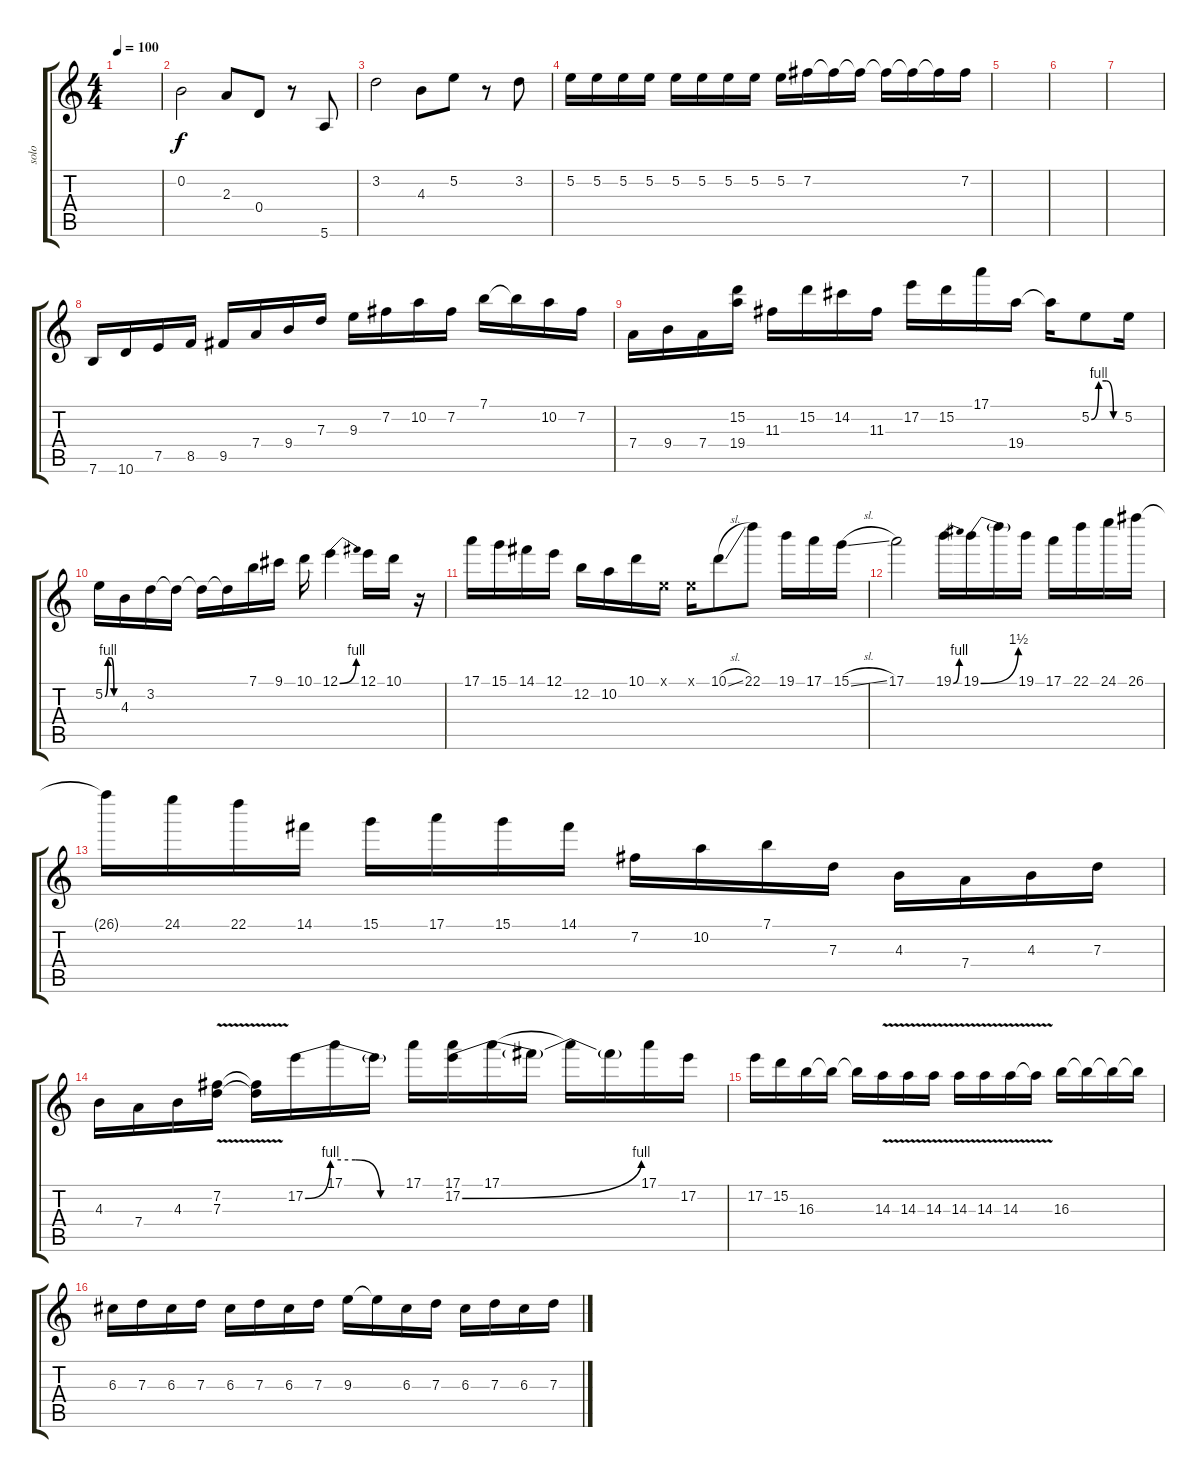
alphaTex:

\track ("solo" "solo") {instrument overdrivenguitar}
\staff {score tabs}
\tuning (E4 B3 G3 D3 A2 E2) {hide}
\ts (4 4)
\tempo 100
\clef g2
\ks c
|
0.2.2 2.3.8 0.4.8 r.8 5.6.8 |
3.2.2 4.3.8 5.2.8 r.8 3.2.8 |
5.2.16 5.2.16 5.2.16 5.2.16 5.2.16 5.2.16 5.2.16 5.2.16 5.2.16 7.2.16 7.2{t}.16 7.2{t}.16 7.2{t}.16 7.2{t}.16 7.2{t}.16 7.2.16 |
|
|
|
7.6.16 10.6.16 7.5.16 8.5.16 9.5.16 7.4.16 9.4.16 7.3.16 9.3.16 7.2.16 10.2.16 7.2.16 7.1.16 7.1{t}.16 10.2.16 7.2.16 |
7.4.16 9.4.16 7.4.16 (15.2 19.4).16 11.3.16 15.2.16 14.2.16 11.3.16 17.2.16 15.2.16 17.1.16 19.4.16 19.4{t}.16 5.2{be (custom 0 0 15 4 30 4 45 0 60 0)}.8 5.2.16 |
5.2{be (custom 0 0 15 4 30 4 45 0 60 0)}.16 4.3.16 3.2.16 3.2{t}.16 3.2{t}.16 3.2{t}.16 7.1.16 9.1.16 10.1.16 12.1{be (bend 0 0 60 4)}.4 12.1.16 10.1.16 r.16 |
17.1.16 15.1.16 14.1.16 12.1.16 12.2.16 10.2.16 10.1.16 0.1{x}.16 0.1{x}.16 10.1{sl}.8 22.1.8 19.1.16 17.1.16 15.1{sl}.16 |
17.1.2 19.1{be (bend 0 0 60 4)}.16 19.1{be (bend 0 0 60 6)}.16 19.1{t}.16 19.1.16 17.1.16 22.1.16 24.1.16 26.1.16 |
26.1{t}.16 24.1.16 22.1.16 14.1.16 15.1.16 17.1.16 15.1.16 14.1.16 7.2.16 10.2.16 7.1.16 7.3.16 4.3.16 7.4.16 4.3.16 7.3.16 |
4.3.16 7.4.16 4.3.16 (7.2 7.3{v}).16 (7.2{t} 7.3{t}).16 17.2{be (custom 0 0 15 4 30 4 45 0 60 0)}.16 17.1.16 17.2{t}.16 17.1.16 (17.1 17.2{be (bend 0 0 60 4)}).16 17.1.16 17.2{t}.16 17.1{t}.16 17.2{t}.16 17.1.16 17.2.16 |
17.2.16 15.2.16 16.3.16 16.3{t}.16 16.3{t}.16 14.3{v}.16 14.3{v}.16 14.3{v}.16 14.3{v}.16 14.3{v}.16 14.3{v}.16 14.3{t}.16 16.3.16 16.3{t}.16 16.3{t}.16 16.3{t}.16 |
6.3.16 7.3.16 6.3.16 7.3.16 6.3.16 7.3.16 6.3.16 7.3.16 9.3.16 9.3{t}.16 6.3.16 7.3.16 6.3.16 7.3.16 6.3.16 7.3.16
